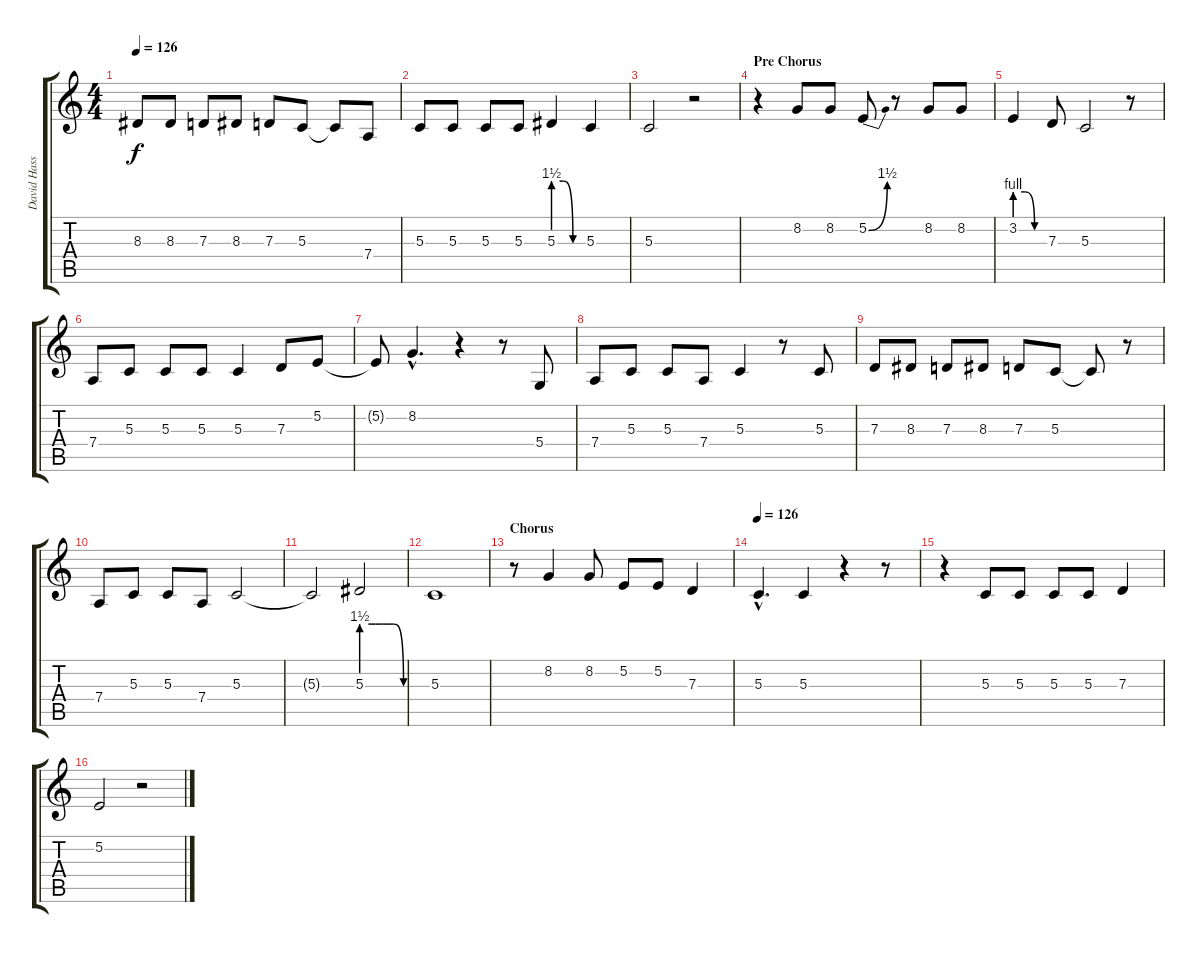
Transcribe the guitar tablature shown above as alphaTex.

\track ("David Hasselhoff" "David Hass") {instrument lead2sawtooth}
\staff {score tabs}
\tuning (E4 B3 G3 D3 A2 E2) {hide}
\ts (4 4)
\tempo 126
\clef g2
\ks c
8.3{t}.8{dy f} 8.3.8 7.3.8 8.3.8 7.3.8 5.3.8 5.3{t}.8 7.4.8 |
5.3.8 5.3.8 5.3.8 5.3.8 5.3{be (custom 0 6 20 6 40 0 60 0)}.4 5.3.4 |
5.3.2 r.2 |
\section ("" "Pre Chorus")
r.4 8.2.8 8.2.8 5.2{be (bend 0 0 60 6)}.8 r.8 8.2.8 8.2.8 |
3.2{be (custom 0 4 20 4 40 0 60 0)}.4 7.3.8 5.3.2 r.8 |
7.4.8 5.3.8 5.3.8 5.3.8 5.3.4 7.3.8 5.2.8 |
5.2{t}.8 8.2{hac}.4{d} r.4 r.8 5.4.8 |
7.4.8 5.3.8 5.3.8 7.4.8 5.3.4 r.8 5.3.8 |
7.3.8 8.3.8 7.3.8 8.3.8 7.3.8 5.3.8 5.3{t}.8 r.8 |
7.4.8 5.3.8 5.3.8 7.4.8 5.3.2 |
5.3{t}.2 5.3{be (custom 0 6 15 6 20 6 30 6 39 6 46 6 60 0)}.2 |
5.3.1 |
\section ("" "Chorus")
r.8 8.2.4 8.2.8 5.2.8 5.2.8 7.3.4 |
\tempo 126
5.3{hac}.4{d} 5.3.4 r.4 r.8 |
r.4 5.3.8 5.3.8 5.3.8 5.3.8 7.3.4 |
5.2.2 r.2
